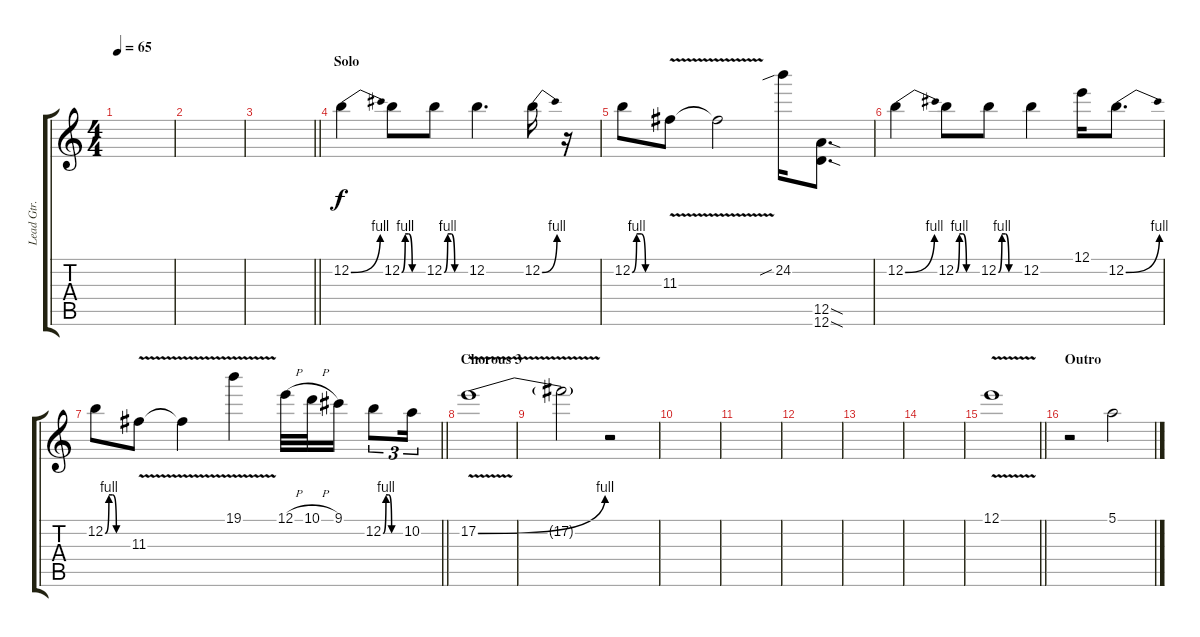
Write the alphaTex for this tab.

\track ("Lead Gtr." "Lead Gtr.") {instrument distortionguitar}
\staff {score tabs}
\tuning (E4 B3 G3 D3 A2 D2) {hide}
\ts (4 4)
\tempo 65
\clef g2
\ks c
|
|
\barLineRight lightlight
|
\section ("" "Solo")
12.2{be (bend 0 0 60 4)}.4{volume 13} 12.2{be (custom 0 0 10 4 20 4 30 0 60 0)}.8 12.2{be (custom 0 0 10 4 20 4 30 0 60 0)}.8 12.2.4{d} 12.2{be (bend 0 0 60 4)}.16 r.16 |
12.2{be (custom 0 0 10 4 20 4 30 0 60 0)}.8 11.3{v}.8 11.3{t}.2 24.2{sib}.16 (12.5{sod} 12.6{sod}).8{d} |
12.2{be (bend 0 0 60 4)}.4 12.2{be (custom 0 0 10 4 20 4 30 0 60 0)}.8 12.2{be (custom 0 0 10 4 20 4 30 0 60 0)}.8 12.2.4 12.1.16 12.2{be (bend 0 0 60 4)}.8{d} |
\barLineRight lightlight
12.2{be (custom 0 0 10 4 20 4 30 0 60 0)}.8 11.3{v}.8 11.3{t}.4 19.1{v}.4 12.1{h}.32 10.1{h}.32 9.1.16 12.2{be (custom 0 0 10 4 20 4 30 0 60 0)}.8{tu (3 2)} 10.2.16{tu (3 2)} |
\section ("" "Chorous 3")
17.2{be (bend 0 0 60 4) v}.1{volume 0} |
17.2{t}.2 r.2 |
|
|
|
|
|
\barLineRight lightlight
12.1{v}.1{volume 6 balance 14} |
\section ("" "Outro")
r.2{volume 10 balance 8} 5.1.2
